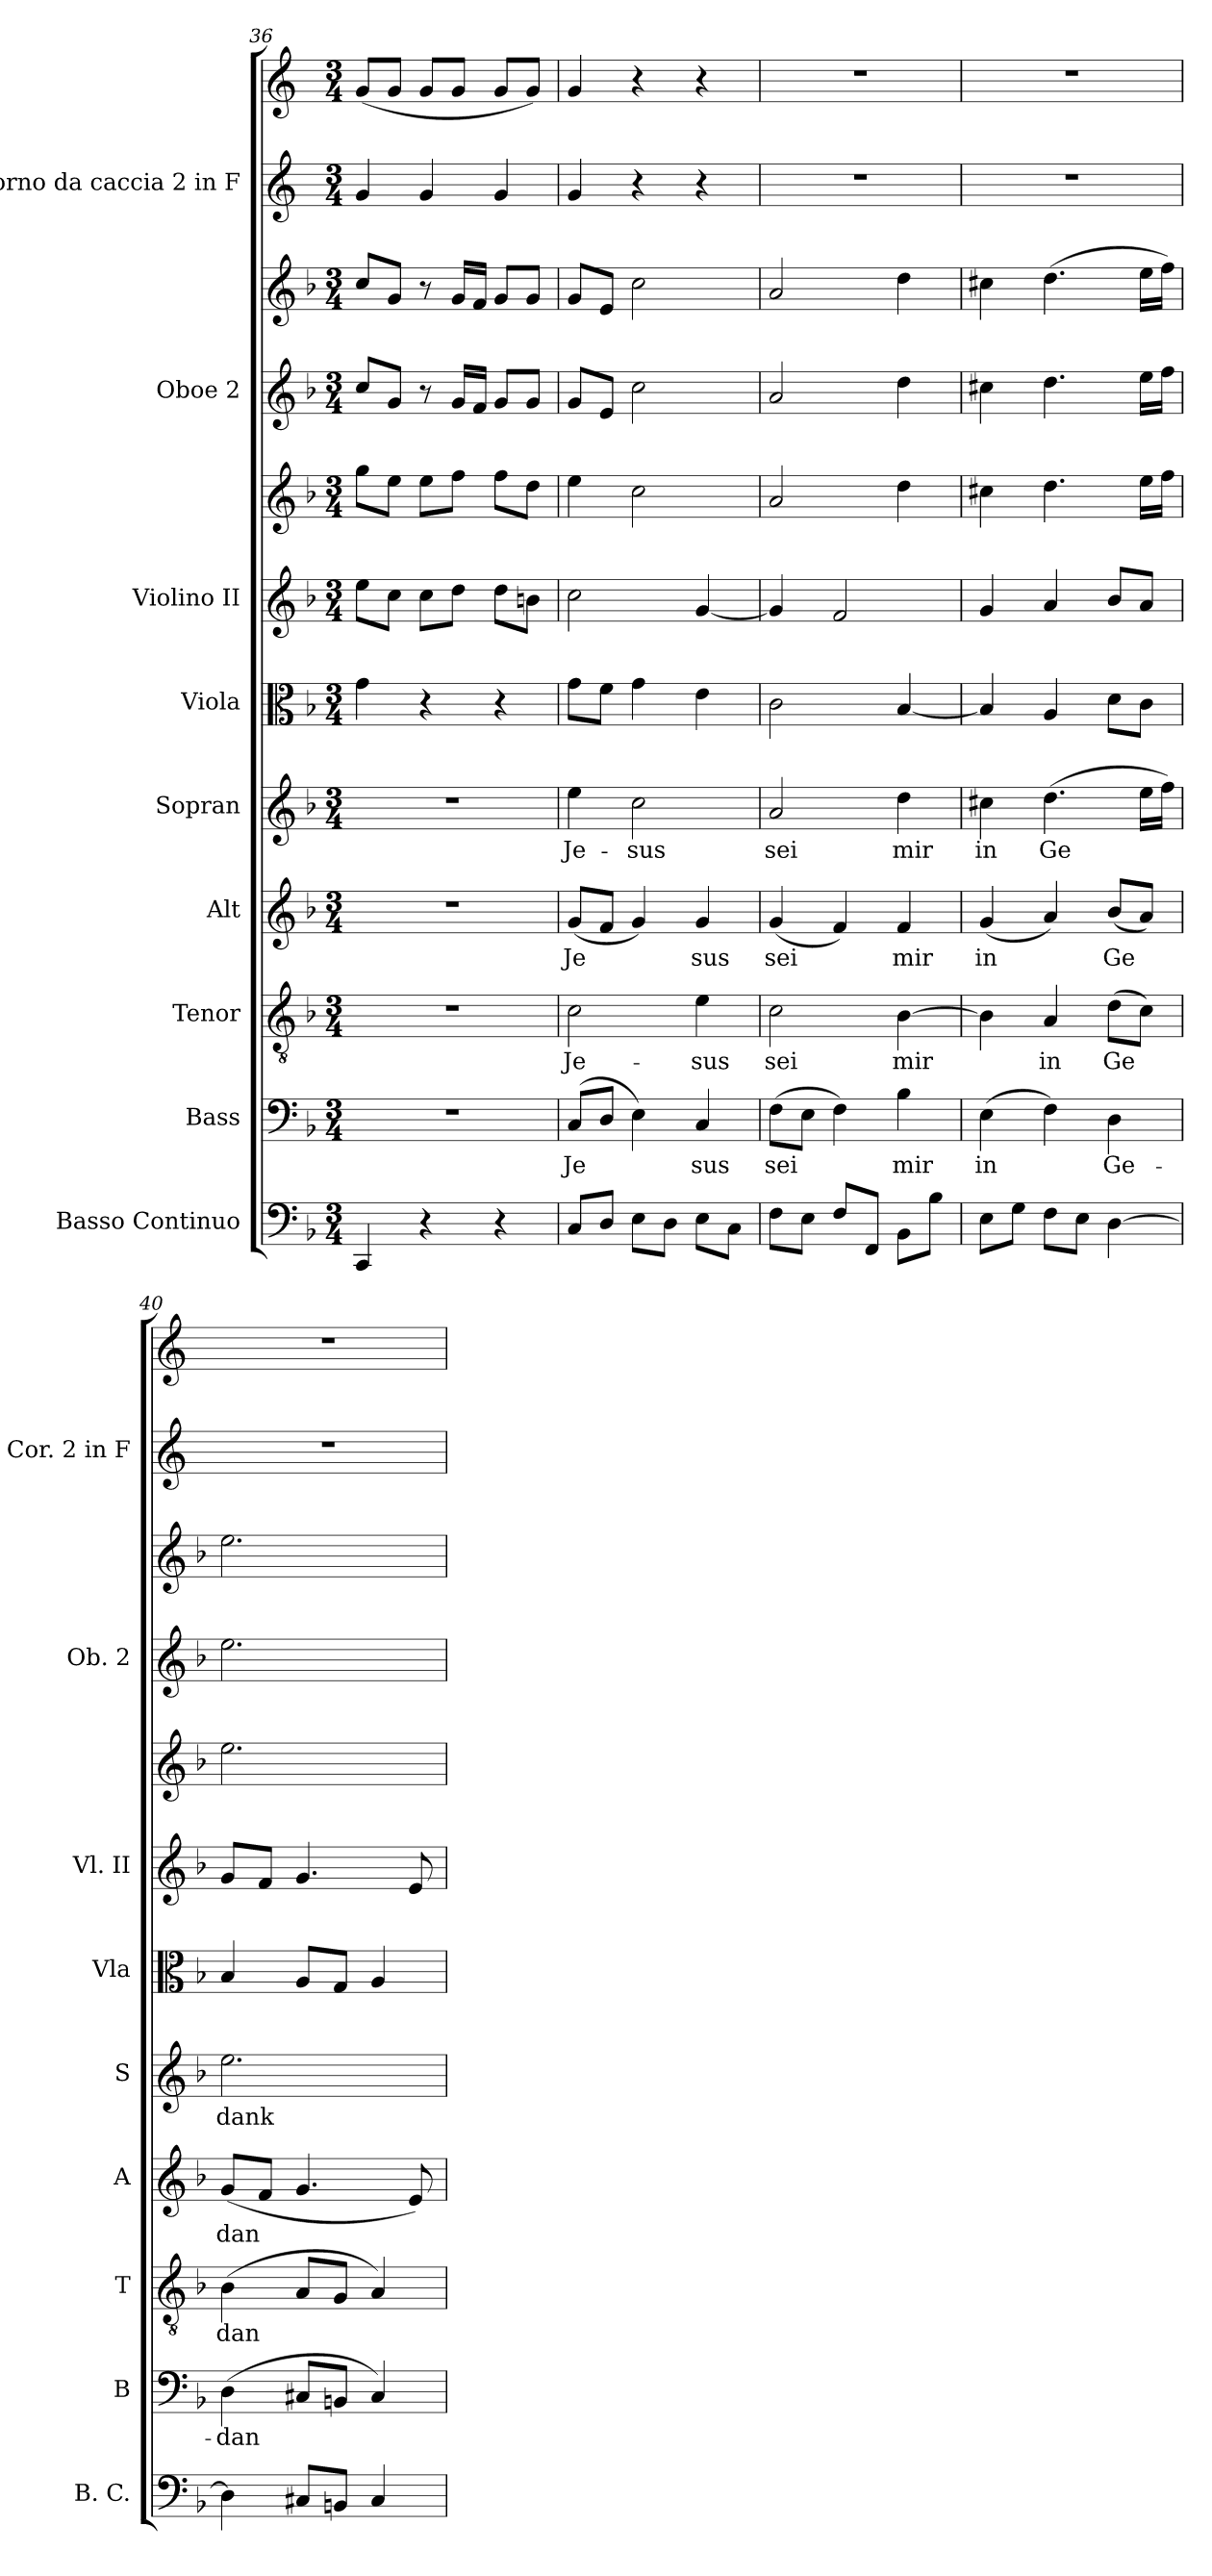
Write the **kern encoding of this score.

**kern	**kern	**text	**kern	**text	**kern	**text	**kern	**text	**kern	**kern	**kern	**kern	**kern	**kern	**kern
*part9	*part8	*part8	*part7	*part7	*part6	*part6	*part5	*part5	*part4	*part3	*part3	*part2	*part2	*part1	*part1
*staff12	*staff11	*staff11	*staff10	*staff10	*staff9	*staff9	*staff8	*staff8	*staff7	*staff6	*staff5	*staff4	*staff3	*staff2	*staff1
*I"Basso Continuo	*I"Bass	*	*I"Tenor	*	*I"Alt	*	*I"Sopran	*	*I"Viola	*I"Violino II	*	*I"Oboe 2	*	*I"Corno da caccia 2 in F	*
*I'B. C.	*I'B	*	*I'T	*	*I'A	*	*I'S	*	*I'Vla	*I'Vl. II	*	*I'Ob. 2	*	*I'Cor. 2 in F	*
!!LO:PB:g=z
*clefF4	*clefF4	*	*clefGv2	*	*clefG2	*	*clefG2	*	*clefC3	*clefG2	*clefG2	*clefG2	*clefG2	*clefG2	*clefG2
*	*	*	*	*	*	*	*	*	*	*	*	*	*	*ITrd4c7	*ITrd4c7
*k[b-]	*k[b-]	*	*k[b-]	*	*k[b-]	*	*k[b-]	*	*k[b-]	*k[b-]	*k[b-]	*k[b-]	*k[b-]	*k[b-]	*k[b-]
*M3/4	*M3/4	*	*M3/4	*	*M3/4	*	*M3/4	*	*M3/4	*M3/4	*M3/4	*M3/4	*M3/4	*M3/4	*M3/4
=36	=36	=36	=36	=36	=36	=36	=36	=36	=36	=36	=36	=36	=36	=36	=36
4CC/	2.r	.	2.r	.	2.r	.	2.r	.	4g\	8ee\L	8gg\L	8cc/L	8cc/L	4c/	(8c/L
.	.	.	.	.	.	.	.	.	.	8cc\J	8ee\J	8g/J	8g/J	.	8c/J
4r	.	.	.	.	.	.	.	.	4r	8cc\L	8ee\L	8r	8r	4c/	8c/L
.	.	.	.	.	.	.	.	.	.	8dd\J	8ff\J	16g/LL	16g/LL	.	8c/J
.	.	.	.	.	.	.	.	.	.	.	.	16f/JJ	16f/JJ	.	.
4r	.	.	.	.	.	.	.	.	4r	8dd\L	8ff\L	8g/L	8g/L	4c/	8c/L
.	.	.	.	.	.	.	.	.	.	8bn\J	8dd\J	8g/J	8g/J	.	8c/J)
=37	=37	=37	=37	=37	=37	=37	=37	=37	=37	=37	=37	=37	=37	=37	=37
!	!	!LO:LY:b	!	!LO:LY:b	!	!LO:LY:b	!	!LO:LY:b	!	!	!	!	!	!	!
8C/L	(8C/L	Je	2c\	Je-	(8g/L	Je	4ee\	Je-	8g\L	2cc\	4ee\	8g/L	8g/L	4c/	4c/
8D/J	8D/J	.	.	.	8f/J	.	.	.	8f\J	.	.	8e/J	8e/J	.	.
!	!	!	!	!	!	!	!	!LO:LY:b	!	!	!	!	!	!	!
8E\L	4E\)	.	.	.	4g/)	.	2cc\	sus	4g\	.	2cc\	2cc\	2cc\	4r	4r
8D\J	.	.	.	.	.	.	.	.	.	.	.	.	.	.	.
!	!	!LO:LY:b	!	!LO:LY:b	!	!LO:LY:b	!	!	!	!	!	!	!	!	!
8E\L	4C/	sus	4e\	sus	4g/	sus	.	.	4e\	[4g/	.	.	.	4r	4r
8C\J	.	.	.	.	.	.	.	.	.	.	.	.	.	.	.
=38	=38	=38	=38	=38	=38	=38	=38	=38	=38	=38	=38	=38	=38	=38	=38
!	!	!LO:LY:b	!	!LO:LY:b	!	!LO:LY:b	!	!LO:LY:b	!	!	!	!	!	!	!
8F\L	(8F\L	sei	2c\	sei	(4g/	sei	2a/	sei	2c\	4g/]	2a/	2a/	2a/	2.r	2.r
8E\J	8E\J	.	.	.	.	.	.	.	.	.	.	.	.	.	.
8F/L	4F\)	.	.	.	4f/)	.	.	.	.	2f/	.	.	.	.	.
8FF/J	.	.	.	.	.	.	.	.	.	.	.	.	.	.	.
!	!	!LO:LY:b	!	!LO:LY:b	!	!LO:LY:b	!	!LO:LY:b	!	!	!	!	!	!	!
8BB-\L	4B-\	mir	[4B-\	mir	4f/	mir	4dd\	mir	[4B-/	.	4dd\	4dd\	4dd\	.	.
8B-\J	.	.	.	.	.	.	.	.	.	.	.	.	.	.	.
=39	=39	=39	=39	=39	=39	=39	=39	=39	=39	=39	=39	=39	=39	=39	=39
!	!	!LO:LY:b	!	!	!	!LO:LY:b	!	!LO:LY:b	!	!	!	!	!	!	!
8E\L	(4E\	in	4B-\]	.	(4g/	in	4cc#X\	in	4B-/]	4g/	4cc#X\	4cc#X\	4cc#X\	2.r	2.r
8G\J	.	.	.	.	.	.	.	.	.	.	.	.	.	.	.
!	!	!	!	!LO:LY:b	!	!	!	!LO:LY:b	!	!	!	!	!	!	!
8F\L	4F\)	.	4A/	in	4a/)	.	(4.dd\	Ge	4A/	4a/	4.dd\	4.dd\	(4.dd\	.	.
8E\J	.	.	.	.	.	.	.	.	.	.	.	.	.	.	.
!	!	!LO:LY:b	!	!LO:LY:b	!	!LO:LY:b	!	!	!	!	!	!	!	!	!
[4D\	4D\	Ge-	(8d\L	Ge	(8b-/L	Ge	.	.	8d\L	8b-/L	.	.	.	.	.
.	.	.	8c\J)	.	8a/J)	.	16ee\LL	.	8c\J	8a/J	16ee\LL	16ee\LL	16ee\LL	.	.
.	.	.	.	.	.	.	16ff\JJ)	.	.	.	16ff\JJ	16ff\JJ	16ff\JJ)	.	.
!!LO:PB:g=z
=40	=40	=40	=40	=40	=40	=40	=40	=40	=40	=40	=40	=40	=40	=40	=40
!	!	!LO:LY:b	!	!LO:LY:b	!	!LO:LY:b	!	!LO:LY:b	!	!	!	!	!	!	!
4D\]	(4D\	dan	(4B-\	dan	(8g/L	dan	2.ee\	dank-	4B-/	8g/L	2.ee\	2.ee\	2.ee\	2.r	2.r
.	.	.	.	.	8f/J	.	.	.	.	8f/J	.	.	.	.	.
8C#X/L	8C#X/L	.	8A/L	.	4.g/	.	.	.	8A/L	4.g/	.	.	.	.	.
8BBn/J	8BBn/J	.	8G/J	.	.	.	.	.	8G/J	.	.	.	.	.	.
4C#/	4C#/)	.	4A/)	.	.	.	.	.	4A/	.	.	.	.	.	.
.	.	.	.	.	8e/)	.	.	.	.	8e/	.	.	.	.	.
=	=	=	=	=	=	=	=	=	=	=	=	=	=	=	=
*-	*-	*-	*-	*-	*-	*-	*-	*-	*-	*-	*-	*-	*-	*-	*-
